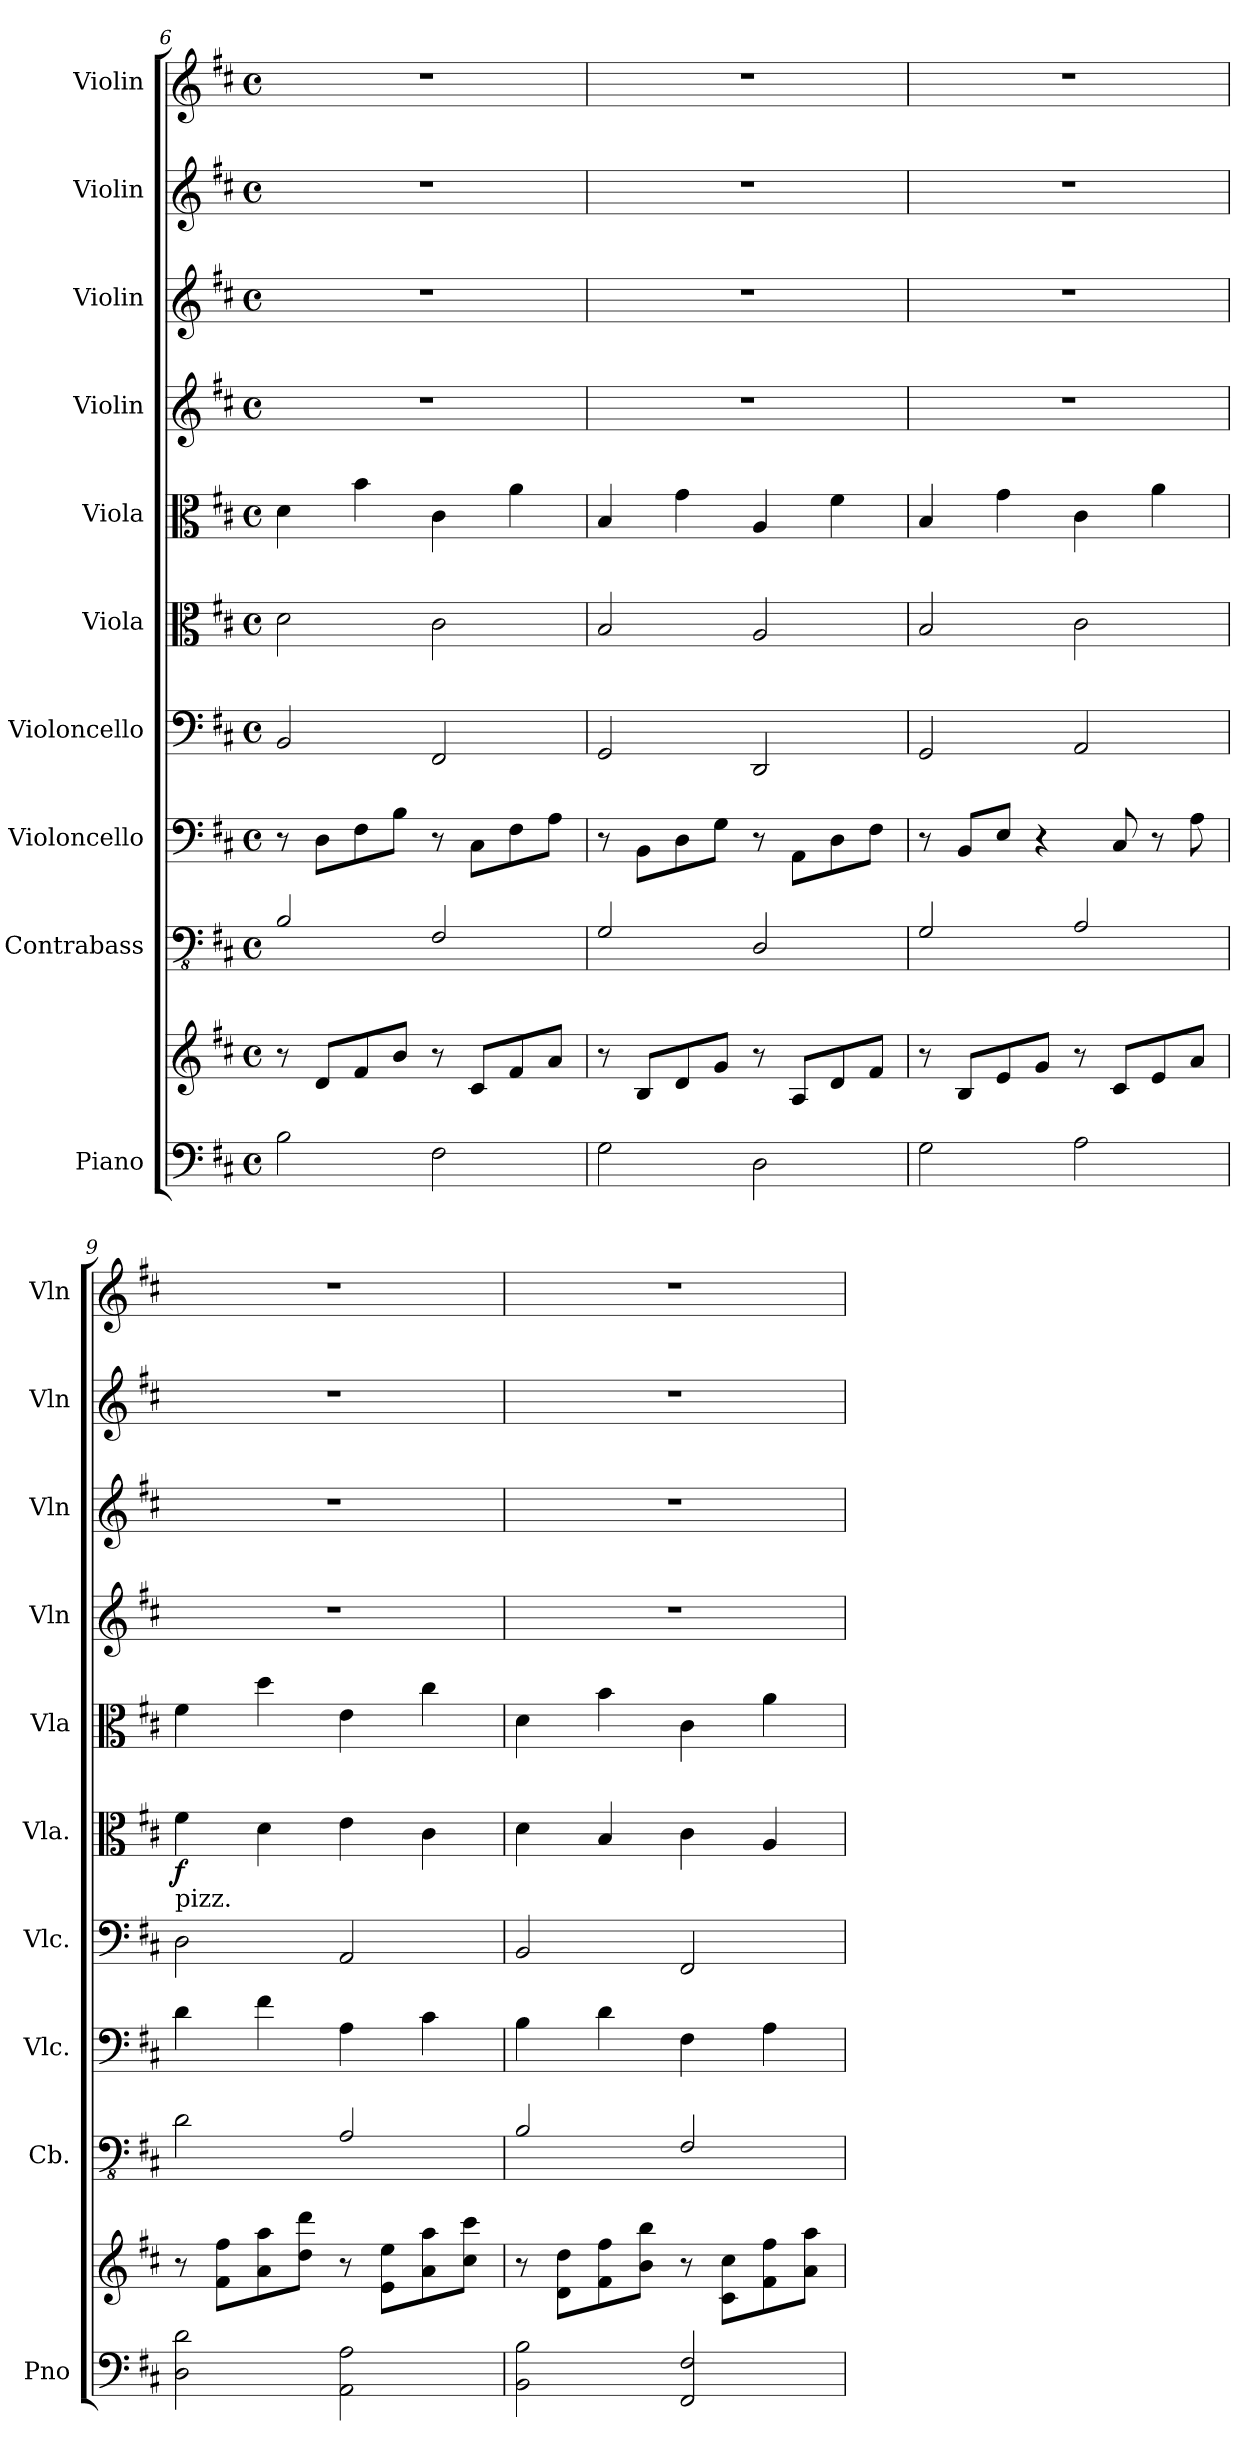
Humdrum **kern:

**kern	**kern	**kern	**kern	**kern	**kern	**dynam	**kern	**kern	**kern	**kern	**kern
*part10	*part10	*part9	*part8	*part7	*part6	*part6	*part5	*part4	*part3	*part2	*part1
*staff11	*staff10	*staff9	*staff8	*staff7	*staff6	*staff6	*staff5	*staff4	*staff3	*staff2	*staff1
*I"Piano	*	*I"Contrabass	*I"Violoncello	*I"Violoncello	*I"Viola	*	*I"Viola	*I"Violin	*I"Violin	*I"Violin	*I"Violin
*I'Pno	*	*I'Cb.	*I'Vlc.	*I'Vlc.	*I'Vla.	*	*I'Vla	*I'Vln	*I'Vln	*I'Vln	*I'Vln
*clefF4	*clefG2	*clefFv4	*clefF4	*clefF4	*clefC3	*	*clefC3	*clefG2	*clefG2	*clefG2	*clefG2
*	*	*ITrd7c12	*	*	*	*	*	*	*	*	*
*k[f#c#]	*k[f#c#]	*k[f#c#]	*k[f#c#]	*k[f#c#]	*k[f#c#]	*	*k[f#c#]	*k[f#c#]	*k[f#c#]	*k[f#c#]	*k[f#c#]
*D:	*D:	*D:	*D:	*D:	*D:	*	*D:	*D:	*D:	*D:	*D:
*M4/4	*M4/4	*M4/4	*M4/4	*M4/4	*M4/4	*	*M4/4	*M4/4	*M4/4	*M4/4	*M4/4
*met(c)	*met(c)	*met(c)	*met(c)	*met(c)	*met(c)	*	*met(c)	*met(c)	*met(c)	*met(c)	*met(c)
=6	=6	=6	=6	=6	=6	=6	=6	=6	=6	=6	=6
2B\	8r	2BBB/	8r	2BB/	2d\	.	4d\	1r	1r	1r	1r
.	8d/L	.	8D\L	.	.	.	.	.	.	.	.
.	8f#/	.	8F#\	.	.	.	4b\	.	.	.	.
.	8b/J	.	8B\J	.	.	.	.	.	.	.	.
2F#\	8r	2FFF#/	8r	2FF#/	2c#\	.	4c#\	.	.	.	.
.	8c#/L	.	8C#\L	.	.	.	.	.	.	.	.
.	8f#/	.	8F#\	.	.	.	4a\	.	.	.	.
.	8a/J	.	8A\J	.	.	.	.	.	.	.	.
=7	=7	=7	=7	=7	=7	=7	=7	=7	=7	=7	=7
2G\	8r	2GGG/	8r	2GG/	2B/	.	4B/	1r	1r	1r	1r
.	8B/L	.	8BB\L	.	.	.	.	.	.	.	.
.	8d/	.	8D\	.	.	.	4g\	.	.	.	.
.	8g/J	.	8G\J	.	.	.	.	.	.	.	.
2D\	8r	2DDD/	8r	2DD/	2A/	.	4A/	.	.	.	.
.	8A/L	.	8AA\L	.	.	.	.	.	.	.	.
.	8d/	.	8D\	.	.	.	4f#\	.	.	.	.
.	8f#/J	.	8F#\J	.	.	.	.	.	.	.	.
=8	=8	=8	=8	=8	=8	=8	=8	=8	=8	=8	=8
2G\	8r	2GGG/	8r	2GG/	2B/	.	4B/	1r	1r	1r	1r
.	8B/L	.	8BB/L	.	.	.	.	.	.	.	.
.	8e/	.	8E/J	.	.	.	4g\	.	.	.	.
.	8g/J	.	4r	.	.	.	.	.	.	.	.
2A\	8r	2AAA/	.	2AA/	2c#\	.	4c#\	.	.	.	.
.	8c#/L	.	8C#/	.	.	.	.	.	.	.	.
.	8e/	.	8r	.	.	.	4a\	.	.	.	.
.	8a/J	.	8A\	.	.	.	.	.	.	.	.
=9	=9	=9	=9	=9	=9	=9	=9	=9	=9	=9	=9
!	!	!	!	!	!LO:TX:b:t=pizz.	!	!	!	!	!	!
!	!	!	!	!	!	!LO:DY:b	!	!	!	!	!
2D\ 2d\	8r	2DD\	4d\	2D\	4f#\	f	4f#\	1r	1r	1r	1r
.	8f#\ 8ff#\L	.	.	.	.	.	.	.	.	.	.
.	8a\ 8aa\	.	4f#\	.	4d\	.	4dd\	.	.	.	.
.	8dd\ 8ddd\J	.	.	.	.	.	.	.	.	.	.
2AA\ 2A\	8r	2AAA/	4A\	2AA/	4e\	.	4e\	.	.	.	.
.	8e\ 8ee\L	.	.	.	.	.	.	.	.	.	.
.	8a\ 8aa\	.	4c#\	.	4c#\	.	4cc#\	.	.	.	.
.	8cc#\ 8ccc#\J	.	.	.	.	.	.	.	.	.	.
=10	=10	=10	=10	=10	=10	=10	=10	=10	=10	=10	=10
2BB\ 2B\	8r	2BBB/	4B\	2BB/	4d\	.	4d\	1r	1r	1r	1r
.	8d\ 8dd\L	.	.	.	.	.	.	.	.	.	.
.	8f#\ 8ff#\	.	4d\	.	4B/	.	4b\	.	.	.	.
.	8b\ 8bb\J	.	.	.	.	.	.	.	.	.	.
2FF#/ 2F#/	8r	2FFF#/	4F#\	2FF#/	4c#\	.	4c#\	.	.	.	.
.	8c#\ 8cc#\L	.	.	.	.	.	.	.	.	.	.
.	8f#\ 8ff#\	.	4A\	.	4A/	.	4a\	.	.	.	.
.	8a\ 8aa\J	.	.	.	.	.	.	.	.	.	.
=	=	=	=	=	=	=	=	=	=	=	=
*-	*-	*-	*-	*-	*-	*-	*-	*-	*-	*-	*-
